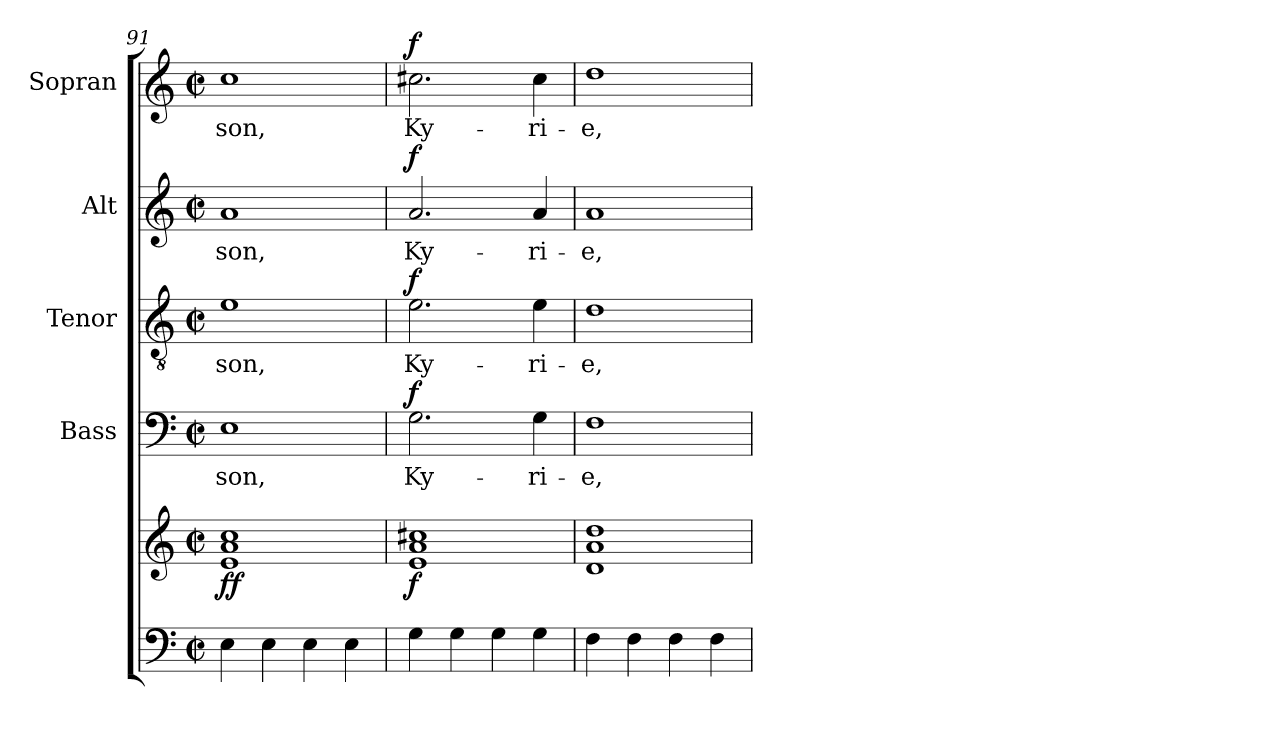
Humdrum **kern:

**kern	**kern	**dynam	**kern	**text	**dynam	**kern	**text	**dynam	**kern	**text	**dynam	**kern	**text	**dynam
*part5	*part5	*part5	*part4	*part4	*part4	*part3	*part3	*part3	*part2	*part2	*part2	*part1	*part1	*part1
*staff6	*staff5	*staff5/6	*staff4	*staff4	*staff4	*staff3	*staff3	*staff3	*staff2	*staff2	*staff2	*staff1	*staff1	*staff1
*	*	*	*I"Bass	*	*	*I"Tenor	*	*	*I"Alt	*	*	*I"Sopran	*	*
*	*	*	*I'B.	*	*	*I'T.	*	*	*I'A.	*	*	*I'S.	*	*
*clefF4	*clefG2	*	*clefF4	*	*	*clefGv2	*	*	*clefG2	*	*	*clefG2	*	*
*k[]	*k[]	*	*k[]	*	*	*k[]	*	*	*k[]	*	*	*k[]	*	*
*C:	*C:	*	*C:	*	*	*C:	*	*	*C:	*	*	*C:	*	*
*M2/2	*M2/2	*	*M2/2	*	*	*M2/2	*	*	*M2/2	*	*	*M2/2	*	*
*met(c|)	*met(c|)	*	*met(c|)	*	*	*met(c|)	*	*	*met(c|)	*	*	*met(c|)	*	*
=91	=91	=91	=91	=91	=91	=91	=91	=91	=91	=91	=91	=91	=91	=91
!	!	!LO:DY:b	!	!LO:LY:b	!	!	!LO:LY:b	!	!	!LO:LY:b	!	!	!LO:LY:b	!
4E\	1e 1a 1cc	ff	1E	-son,	.	1e	-son,	.	1a	-son,	.	1cc	-son,	.
4E\	.	.	.	.	.	.	.	.	.	.	.	.	.	.
4E\	.	.	.	.	.	.	.	.	.	.	.	.	.	.
4E\	.	.	.	.	.	.	.	.	.	.	.	.	.	.
=92	=92	=92	=92	=92	=92	=92	=92	=92	=92	=92	=92	=92	=92	=92
!	!	!LO:DY:b	!	!LO:LY:b	!LO:DY:a	!	!LO:LY:b	!LO:DY:a	!	!LO:LY:b	!LO:DY:a	!	!LO:LY:b	!LO:DY:a
4G\	1e 1a 1cc#X	f	2.G\	Ky-	f	2.e\	Ky-	f	2.a/	Ky-	f	2.cc#X\	Ky-	f
4G\	.	.	.	.	.	.	.	.	.	.	.	.	.	.
4G\	.	.	.	.	.	.	.	.	.	.	.	.	.	.
!	!	!	!	!LO:LY:b	!	!	!LO:LY:b	!	!	!LO:LY:b	!	!	!LO:LY:b	!
4G\	.	.	4G\	-ri-	.	4e\	-ri-	.	4a/	-ri-	.	4cc#\	-ri-	.
=93	=93	=93	=93	=93	=93	=93	=93	=93	=93	=93	=93	=93	=93	=93
!	!	!	!	!LO:LY:b	!	!	!LO:LY:b	!	!	!LO:LY:b	!	!	!LO:LY:b	!
4F\	1d 1a 1dd	.	1F	-e,	.	1d	-e,	.	1a	-e,	.	1dd	-e,	.
4F\	.	.	.	.	.	.	.	.	.	.	.	.	.	.
4F\	.	.	.	.	.	.	.	.	.	.	.	.	.	.
4F\	.	.	.	.	.	.	.	.	.	.	.	.	.	.
=	=	=	=	=	=	=	=	=	=	=	=	=	=	=
*-	*-	*-	*-	*-	*-	*-	*-	*-	*-	*-	*-	*-	*-	*-
